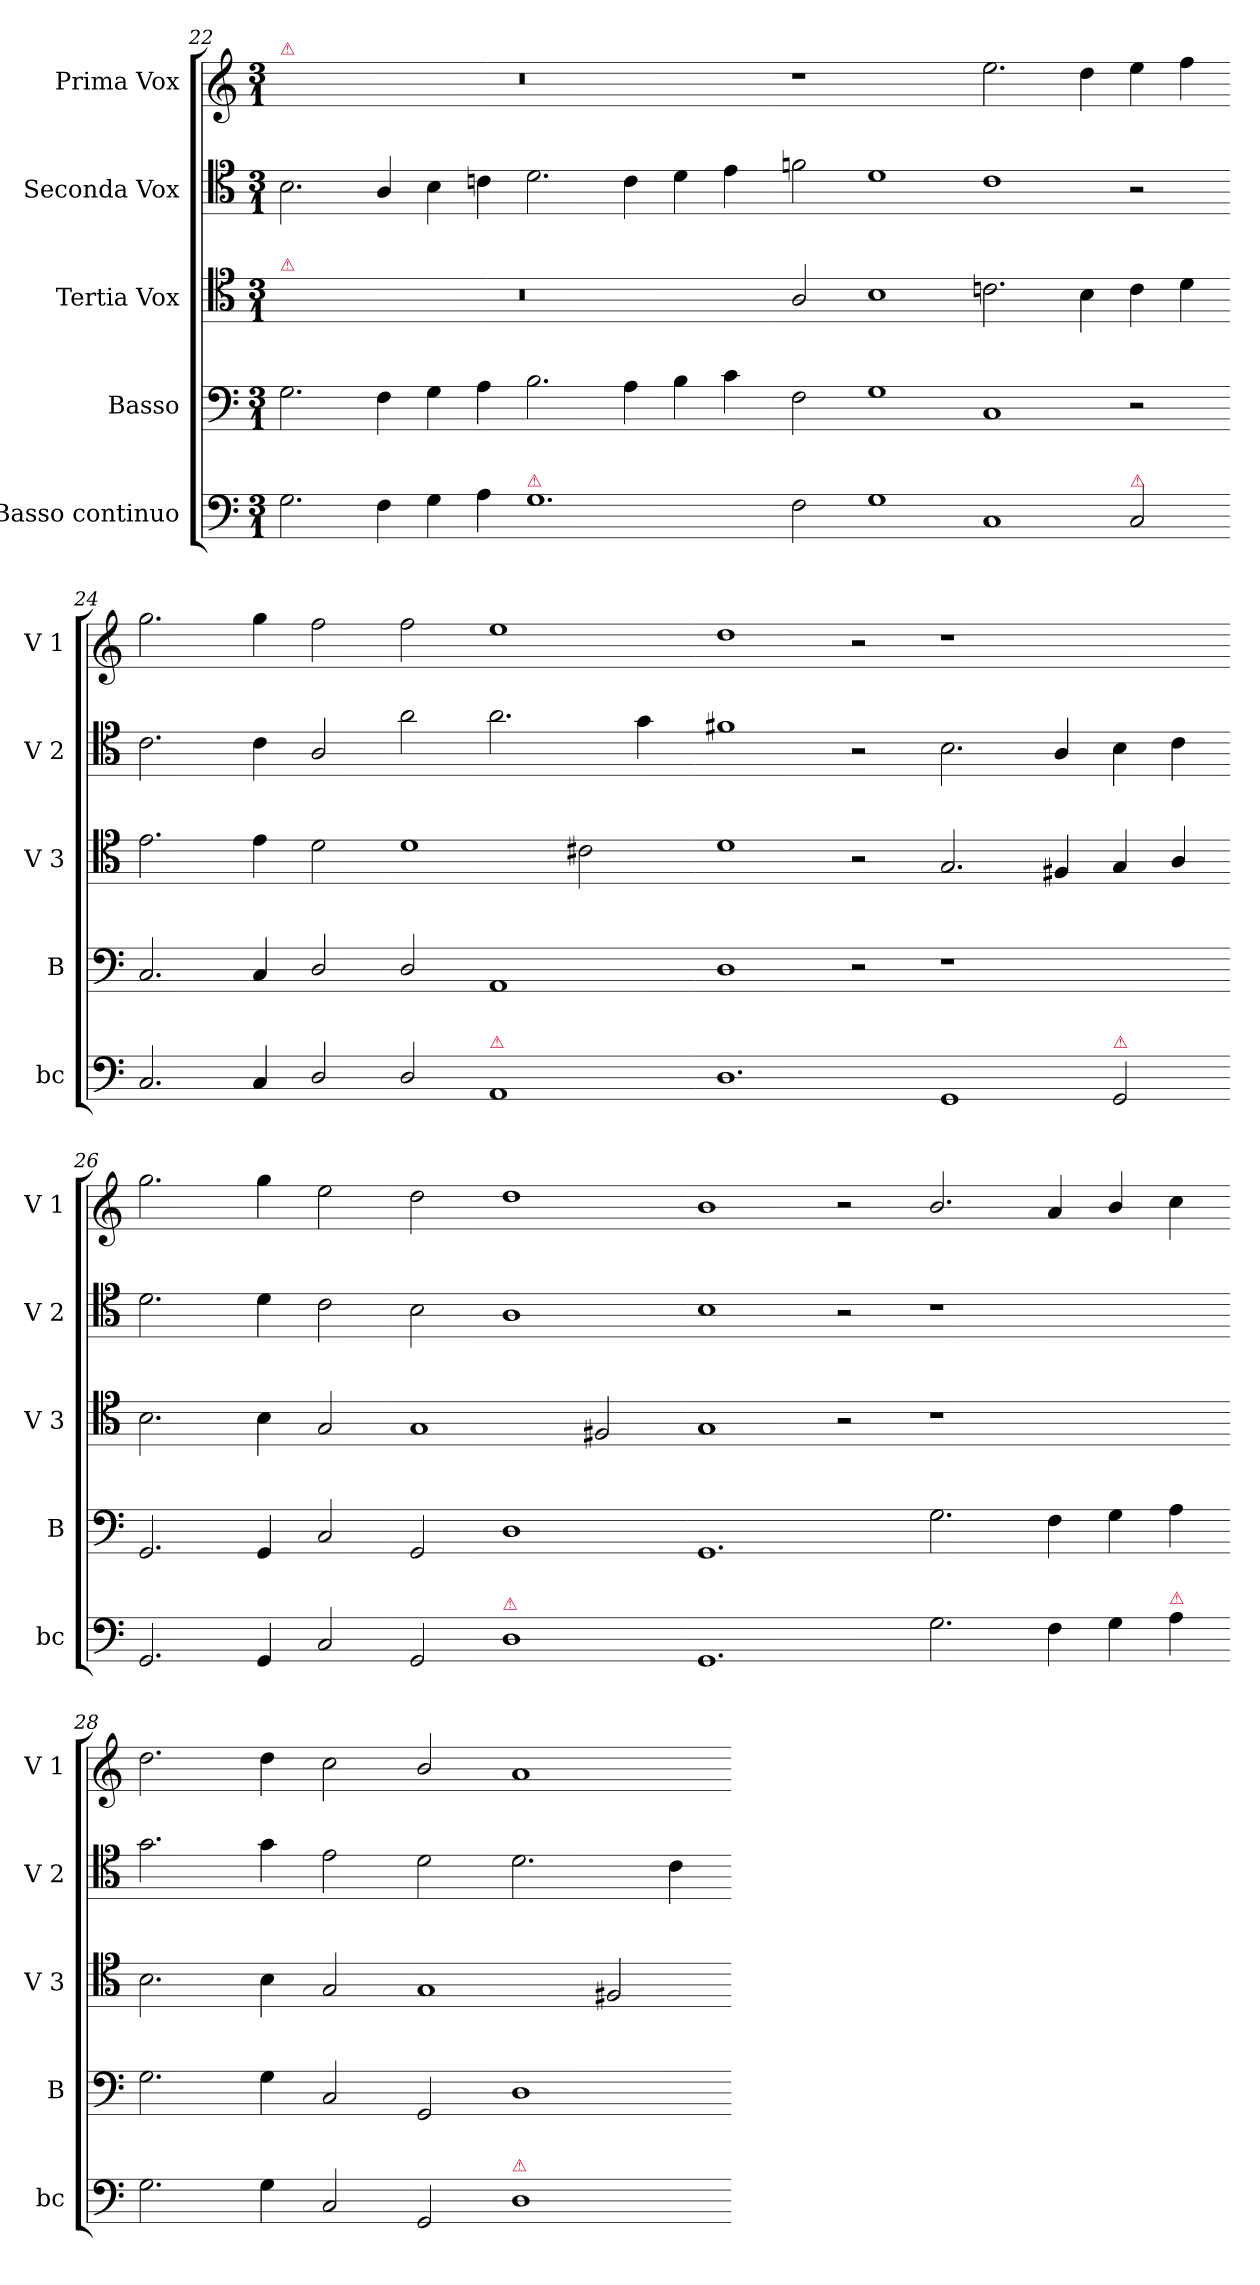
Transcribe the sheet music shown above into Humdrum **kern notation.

**kern	**kern	**kern	**kern	**kern
*part5	*part4	*part3	*part2	*part1
*staff5	*staff4	*staff3	*staff2	*staff1
*I"Basso continuo	*I"Basso	*I"Tertia Vox	*I"Seconda Vox	*I"Prima Vox
*I'bc	*I'B	*I'V 3	*I'V 2	*I'V 1
*clefF4	*clefF4	*clefC4	*clefC4	*clefG2
*k[]	*k[]	*k[]	*k[]	*k[]
*M3/1	*M3/1	*M3/1	*M3/1	*M3/1
=22	=22	=22	=22	=22
!	!	!	!	!LO:TX:a:color=crimson:t=⚠
!	!	!LO:TX:a:color=crimson:t=⚠	!	!
2.G\	2.G\	0.r	2.B\	0.r
4F\	4F\	.	4A/	.
4G\	4G\	.	4B\	.
4A\	4A\	.	4cn\	.
!LO:TX:a:color=crimson:t=⚠	!	!	!	!
1.G	2.B\	.	2.d\	.
.	4A\	.	4c\	.
.	4B\	.	4d\	.
.	4c\	.	4e\	.
=23-	=23-	=23-	=23-	=23-
!	!	!	!	!LO:N:vis=1
2F\	2F\	2A/	2fn\	1.r
1G	1G	1B	1d	.
1C	1C	2.cn\	1c	2.ee\
.	.	4B\	.	4dd\
!LO:TX:a:color=crimson:t=⚠	!	!	!	!
2C/	2r	4c\	2r	4ee\
.	.	4d\	.	4ff\
=24-	=24-	=24-	=24-	=24-
2.C/	2.C/	2.e\	2.c\	2.gg\
4C/	4C/	4e\	4c\	4gg\
2D/	2D/	2d\	2A/	2ff\
2D/	2D/	1d	2a\	2ff\
!LO:TX:a:color=crimson:t=⚠	!	!	!	!
1AA	1AA	.	2.a\	1ee
.	.	2c#X\	.	.
.	.	.	4g\	.
=25-	=25-	=25-	=25-	=25-
1.D	1D	1d	1f#X	1dd
.	2r	2r	2r	2r
!	!LO:N:vis=1	!	!	!LO:N:vis=1
1GG	1.r	2.G/	2.B\	1.r
.	.	4F#X/	4A/	.
!LO:TX:a:color=crimson:t=⚠	!	!	!	!
2GG/	.	4G/	4B\	.
.	.	4A/	4c\	.
=26-	=26-	=26-	=26-	=26-
2.GG/	2.GG/	2.B\	2.d\	2.gg\
4GG/	4GG/	4B\	4d\	4gg\
2C/	2C/	2G/	2c\	2ee\
2GG/	2GG/	1G	2B\	2dd\
!LO:TX:a:color=crimson:t=⚠	!	!	!	!
1D	1D	.	1A	1dd
.	.	2F#X/	.	.
=27-	=27-	=27-	=27-	=27-
1.GG	1.GG	1G	1B	1b
.	.	2r	2r	2r
!	!	!LO:N:vis=1	!LO:N:vis=1	!
2.G\	2.G\	1.r	1.r	2.b/
4F\	4F\	.	.	4a/
4G\	4G\	.	.	4b/
!LO:TX:a:color=crimson:t=⚠	!	!	!	!
4A\	4A\	.	.	4cc\
=28-	=28-	=28-	=28-	=28-
2.G\	2.G\	2.B\	2.g\	2.dd\
4G\	4G\	4B\	4g\	4dd\
2C/	2C/	2G/	2e\	2cc\
2GG/	2GG/	1G	2d\	2b/
!LO:TX:a:color=crimson:t=⚠	!	!	!	!
1D	1D	.	2.d\	1a
.	.	2F#X/	.	.
.	.	.	4c\	.
=-	=-	=-	=-	=-
*-	*-	*-	*-	*-
